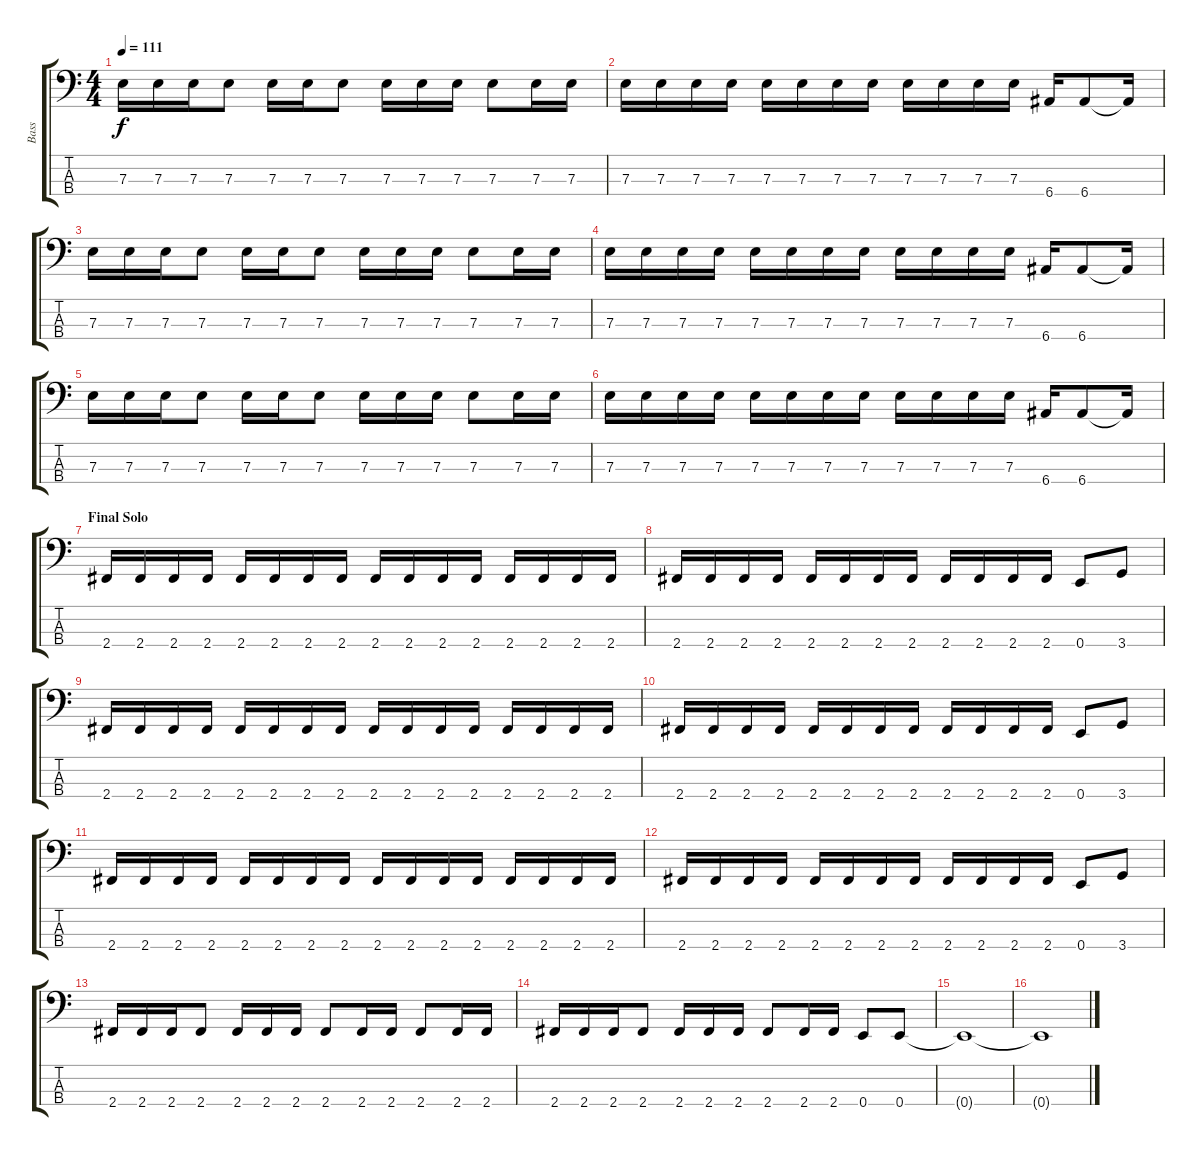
\track ("Bass" "Bass") {instrument electricbassfinger}
\staff {score tabs}
\tuning (G2 D2 A1 E1) {hide}
\ts (4 4)
\tempo 111
\clef f4
\ks c
7.3.16{dy f} 7.3.16 7.3.16 7.3.8 7.3.16 7.3.16 7.3.8 7.3.16 7.3.16 7.3.16 7.3.8 7.3.16 7.3.16 |
7.3.16 7.3.16 7.3.16 7.3.16 7.3.16 7.3.16 7.3.16 7.3.16 7.3.16 7.3.16 7.3.16 7.3.16 6.4.16 6.4.8 6.4{t}.16 |
7.3.16 7.3.16 7.3.16 7.3.8 7.3.16 7.3.16 7.3.8 7.3.16 7.3.16 7.3.16 7.3.8 7.3.16 7.3.16 |
7.3.16 7.3.16 7.3.16 7.3.16 7.3.16 7.3.16 7.3.16 7.3.16 7.3.16 7.3.16 7.3.16 7.3.16 6.4.16 6.4.8 6.4{t}.16 |
7.3.16 7.3.16 7.3.16 7.3.8 7.3.16 7.3.16 7.3.8 7.3.16 7.3.16 7.3.16 7.3.8 7.3.16 7.3.16 |
7.3.16 7.3.16 7.3.16 7.3.16 7.3.16 7.3.16 7.3.16 7.3.16 7.3.16 7.3.16 7.3.16 7.3.16 6.4.16 6.4.8 6.4{t}.16 |
\section ("" "Final Solo")
2.4.16 2.4.16 2.4.16 2.4.16 2.4.16 2.4.16 2.4.16 2.4.16 2.4.16 2.4.16 2.4.16 2.4.16 2.4.16 2.4.16 2.4.16 2.4.16 |
2.4.16 2.4.16 2.4.16 2.4.16 2.4.16 2.4.16 2.4.16 2.4.16 2.4.16 2.4.16 2.4.16 2.4.16 0.4.8 3.4.8 |
2.4.16 2.4.16 2.4.16 2.4.16 2.4.16 2.4.16 2.4.16 2.4.16 2.4.16 2.4.16 2.4.16 2.4.16 2.4.16 2.4.16 2.4.16 2.4.16 |
2.4.16 2.4.16 2.4.16 2.4.16 2.4.16 2.4.16 2.4.16 2.4.16 2.4.16 2.4.16 2.4.16 2.4.16 0.4.8 3.4.8 |
2.4.16 2.4.16 2.4.16 2.4.16 2.4.16 2.4.16 2.4.16 2.4.16 2.4.16 2.4.16 2.4.16 2.4.16 2.4.16 2.4.16 2.4.16 2.4.16 |
2.4.16 2.4.16 2.4.16 2.4.16 2.4.16 2.4.16 2.4.16 2.4.16 2.4.16 2.4.16 2.4.16 2.4.16 0.4.8 3.4.8 |
2.4.16 2.4.16 2.4.16 2.4.8 2.4.16 2.4.16 2.4.16 2.4.8 2.4.16 2.4.16 2.4.8 2.4.16 2.4.16 |
2.4.16 2.4.16 2.4.16 2.4.8 2.4.16 2.4.16 2.4.16 2.4.8 2.4.16 2.4.16 0.4.8 0.4.8 |
0.4{t}.1 |
0.4{t}.1
